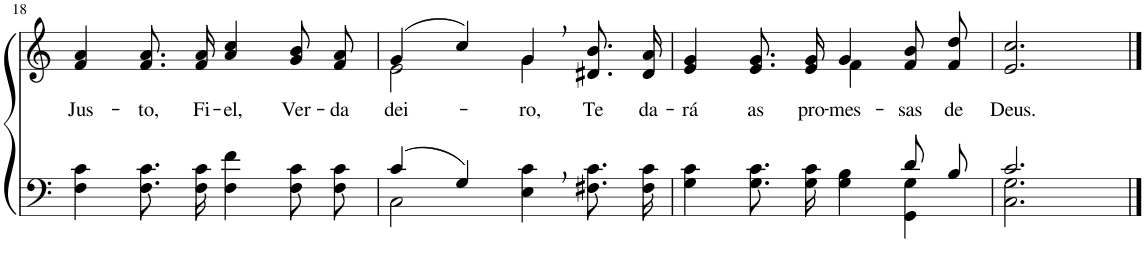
**kern	**kern	**text
*part2	*part1	*part1
*staff2	*staff1	*staff1
*I"Parte III e IV	*I"Parte I e II	*
!!LO:PB:g=z
*clefF4	*clefG2	*
*Trd1c2	*Trd1c2	*
*k[]	*k[]	*
*M4/4	*M4/4	*
=18	=18	=18
!	!	!LO:LY:b
4F\ 4c\	4f/ 4a/	Jus-
!	!	!LO:LY:b
8.F\ 8.c\L	8.f/ 8.a/L	-to,
!	!	!LO:LY:b
16F\ 16c\Jk	16f/ 16a/Jk	Fi-
!	!	!LO:LY:b
4F\ 4f\	4a/ 4cc/	-el,
!	!	!LO:LY:b
8F\ 8c\L	8g/ 8b/L	Ver-
!	!	!LO:LY:b
8F\ 8c\J	8f/ 8a/J	-da-
=19	=19	=19
*^	*^	*
!	!	!	!	!LO:LY:b
(4c/	2C\	(4g/	2e\	-dei-
4G/)	.	4cc/)	.	.
!	!	!	!	!LO:LY:b
4E\, 4c\,	2ryy	4g,/	4g\	-ro,
!	!	!	!	!LO:LY:b
8.F#X\ 8.c\L	.	8.d#X/ 8.b/L	4ryy	Te
!	!	!	!	!LO:LY:b
16F#\ 16c\Jk	.	16d#/ 16a/Jk	.	da-
=20	=20	=20	=20	=20
!	!	!	!	!LO:LY:b
4G\ 4c\	2.ryy	4e/ 4g/	2ryy	-rá
!	!	!	!	!LO:LY:b
8.G\ 8.c\L	.	8.e/ 8.g/L	.	as
!	!	!	!	!LO:LY:b
16G\ 16c\Jk	.	16e/ 16g/Jk	.	pro-
!	!	!	!	!LO:LY:b
4G\ 4B\	.	4g/	4f\	mes-
!	!	!	!	!LO:LY:b
8d/L	4GG\ 4G\	8f/ 8b/L	4ryy	-sas
!	!	!	!	!LO:LY:b
8B/J	.	8f/ 8dd/J	.	de
*	*	*v	*v	*
=21	=21	=21	=21
!	!	!	!LO:LY:b
2.c/	2.C\ 2.G\	2.e/ 2.cc/	Deus.
*v	*v	*	*
==	==	==
*-	*-	*-
